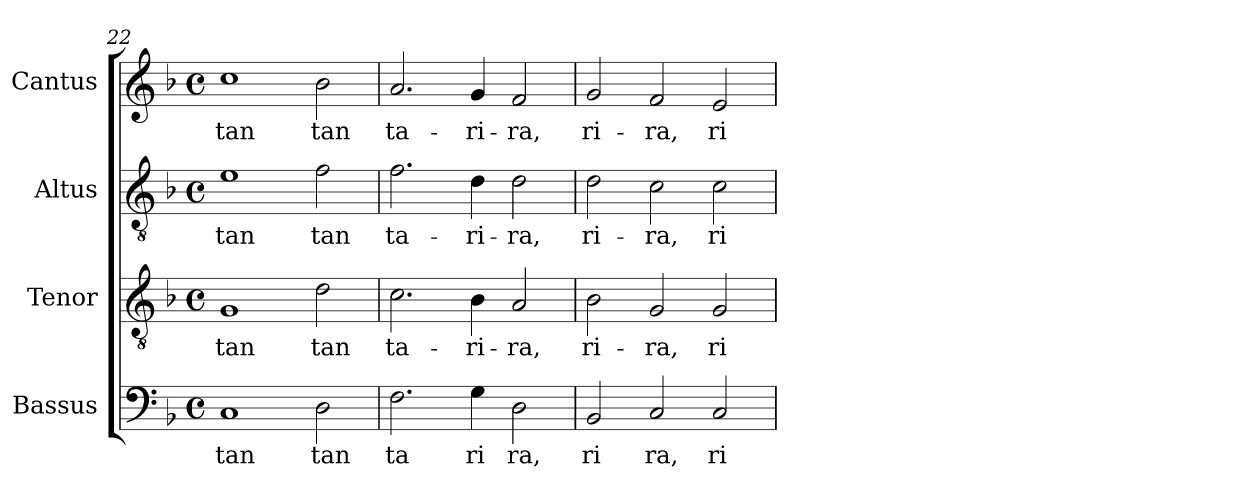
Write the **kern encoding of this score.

**kern	**text	**kern	**text	**kern	**text	**kern	**text
*part4	*part4	*part3	*part3	*part2	*part2	*part1	*part1
*staff4	*staff4	*staff3	*staff3	*staff2	*staff2	*staff1	*staff1
*I"Bassus	*	*I"Tenor	*	*I"Altus	*	*I"Cantus	*
*clefF4	*	*clefGv2	*	*clefGv2	*	*clefG2	*
*k[b-]	*	*k[b-]	*	*k[b-]	*	*k[b-]	*
*F:	*	*F:	*	*F:	*	*F:	*
*M4/4	*	*M4/4	*	*M4/4	*	*M4/4	*
*met(c)	*	*met(c)	*	*met(c)	*	*met(c)	*
=22	=22	=22	=22	=22	=22	=22	=22
!	!LO:LY:b:rj	!	!LO:LY:b:rj	!	!LO:LY:b:rj	!	!LO:LY:b:rj
1C	tan	1G	tan	1e	tan	1cc	tan
!	!LO:LY:b:rj	!	!LO:LY:b:rj	!	!LO:LY:b:rj	!	!LO:LY:b:rj
2D\	tan	2d\	tan	2f\	tan	2b-\	tan
=23	=23	=23	=23	=23	=23	=23	=23
!	!LO:LY:b:rj	!	!LO:LY:b:rj	!	!LO:LY:b:rj	!	!LO:LY:b:rj
2.F\	ta	2.c\	ta-	2.f\	ta-	2.a/	ta-
!	!LO:LY:b:rj	!	!LO:LY:b:rj	!	!LO:LY:b:rj	!	!LO:LY:b:rj
4G\	ri	4B-\	-ri-	4d\	-ri-	4g/	-ri-
!	!LO:LY:b:rj	!	!LO:LY:b:rj	!	!LO:LY:b:rj	!	!LO:LY:b:rj
2D\	ra,	2A/	-ra,	2d\	-ra,	2f/	-ra,
=24	=24	=24	=24	=24	=24	=24	=24
!	!LO:LY:b:rj	!	!LO:LY:b:rj	!	!LO:LY:b:rj	!	!LO:LY:b:rj
2BB-/	ri	2B-\	ri-	2d\	ri-	2g/	ri-
!	!LO:LY:b:rj	!	!LO:LY:b:rj	!	!LO:LY:b:rj	!	!LO:LY:b:rj
2C/	ra,	2G/	-ra,	2c\	-ra,	2f/	-ra,
!	!LO:LY:b:rj	!	!LO:LY:b:rj	!	!LO:LY:b:rj	!	!LO:LY:b:rj
2C/	ri	2G/	ri-	2c\	ri-	2e/	ri-
=	=	=	=	=	=	=	=
*-	*-	*-	*-	*-	*-	*-	*-
